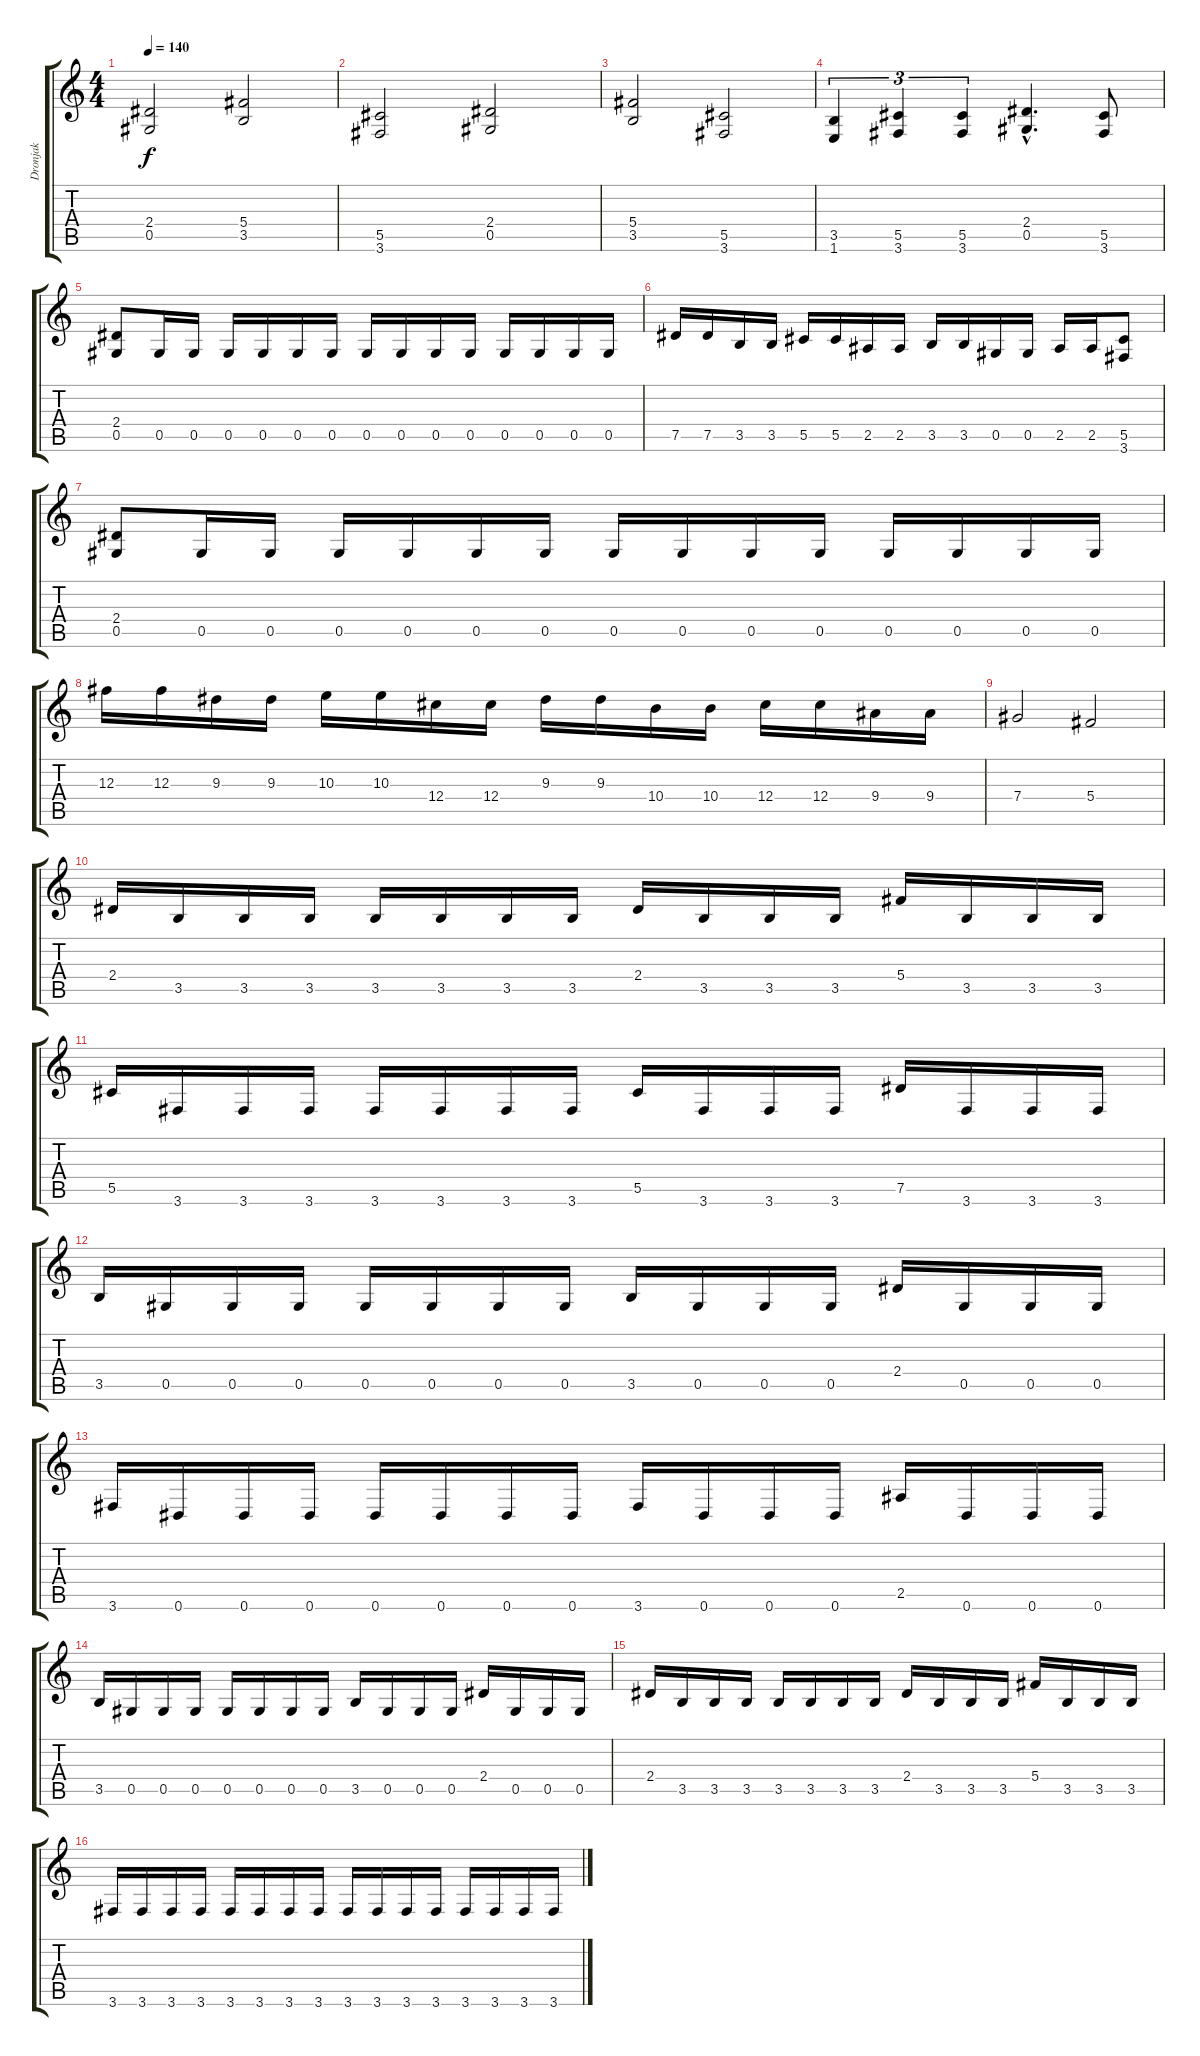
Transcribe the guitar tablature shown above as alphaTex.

\track ("Dronjak" "Dronjak") {instrument distortionguitar}
\staff {score tabs}
\tuning (Eb4 Bb3 Gb3 Db3 Ab2 Eb2) {hide}
\ts (4 4)
\tempo 140
\clef g2
\ks c
(2.4 0.5).2{dy f} (5.4 3.5).2 |
(5.5 3.6).2 (2.4 0.5).2 |
(5.4 3.5).2 (5.5 3.6).2 |
(3.5 1.6).4{tu (3 2)} (5.5 3.6).4{tu (3 2)} (5.5 3.6).4{tu (3 2)} (2.4{hac} 0.5{hac}).4{d} (5.5 3.6).8 |
(2.4 0.5).8 0.5.16 0.5.16 0.5.16 0.5.16 0.5.16 0.5.16 0.5.16 0.5.16 0.5.16 0.5.16 0.5.16 0.5.16 0.5.16 0.5.16 |
7.5.16 7.5.16 3.5.16 3.5.16 5.5.16 5.5.16 2.5.16 2.5.16 3.5.16 3.5.16 0.5.16 0.5.16 2.5.16 2.5.16 (5.5 3.6).8 |
(2.4 0.5).8 0.5.16 0.5.16 0.5.16 0.5.16 0.5.16 0.5.16 0.5.16 0.5.16 0.5.16 0.5.16 0.5.16 0.5.16 0.5.16 0.5.16 |
12.3.16 12.3.16 9.3.16 9.3.16 10.3.16 10.3.16 12.4.16 12.4.16 9.3.16 9.3.16 10.4.16 10.4.16 12.4.16 12.4.16 9.4.16 9.4.16 |
7.4.2 5.4.2 |
2.4.16 3.5.16 3.5.16 3.5.16 3.5.16 3.5.16 3.5.16 3.5.16 2.4.16 3.5.16 3.5.16 3.5.16 5.4.16 3.5.16 3.5.16 3.5.16 |
5.5.16 3.6.16 3.6.16 3.6.16 3.6.16 3.6.16 3.6.16 3.6.16 5.5.16 3.6.16 3.6.16 3.6.16 7.5.16 3.6.16 3.6.16 3.6.16 |
3.5.16 0.5.16 0.5.16 0.5.16 0.5.16 0.5.16 0.5.16 0.5.16 3.5.16 0.5.16 0.5.16 0.5.16 2.4.16 0.5.16 0.5.16 0.5.16 |
3.6.16 0.6.16 0.6.16 0.6.16 0.6.16 0.6.16 0.6.16 0.6.16 3.6.16 0.6.16 0.6.16 0.6.16 2.5.16 0.6.16 0.6.16 0.6.16 |
3.5.16 0.5.16 0.5.16 0.5.16 0.5.16 0.5.16 0.5.16 0.5.16 3.5.16 0.5.16 0.5.16 0.5.16 2.4.16 0.5.16 0.5.16 0.5.16 |
2.4.16 3.5.16 3.5.16 3.5.16 3.5.16 3.5.16 3.5.16 3.5.16 2.4.16 3.5.16 3.5.16 3.5.16 5.4.16 3.5.16 3.5.16 3.5.16 |
3.6.16 3.6.16 3.6.16 3.6.16 3.6.16 3.6.16 3.6.16 3.6.16 3.6.16 3.6.16 3.6.16 3.6.16 3.6.16 3.6.16 3.6.16 3.6.16
